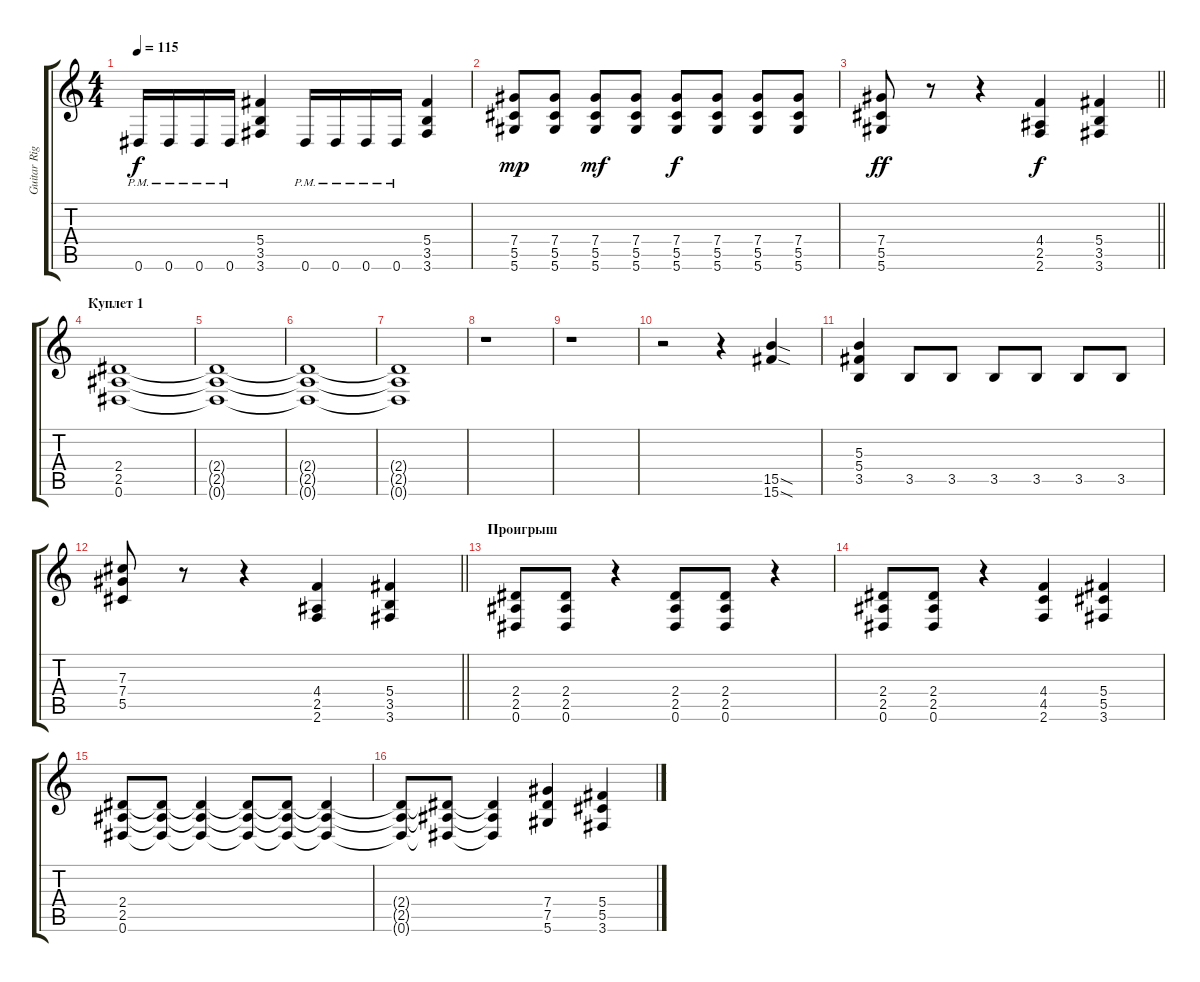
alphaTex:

\track ("Guitar Right" "Guitar Rig") {instrument distortionguitar}
\staff {score tabs}
\tuning (Eb4 Bb3 Gb3 Db3 Ab2 Eb2) {hide}
\ts (4 4)
\tempo 115
\clef g2
\ks c
0.6{pm}.16{dy f} 0.6{pm}.16 0.6{pm}.16 0.6{pm}.16 (5.4 3.5 3.6).4 0.6{pm}.16 0.6{pm}.16 0.6{pm}.16 0.6{pm}.16 (5.4 3.5 3.6).4 |
(7.4 5.5 5.6).8{dy mp} (7.4 5.5 5.6).8 (7.4 5.5 5.6).8{dy mf} (7.4 5.5 5.6).8 (7.4 5.5 5.6).8{dy f} (7.4 5.5 5.6).8 (7.4 5.5 5.6).8 (7.4 5.5 5.6).8 |
\barLineRight lightlight
(7.4 5.5 5.6).8{dy ff} r.8 r.4 (4.4 2.5 2.6).4{dy f} (5.4 3.5 3.6).4 |
\section ("" "Куплет 1")
(2.4 2.5 0.6).1{volume 0} |
(2.4{t} 2.5{t} 0.6{t}).1 |
(2.4{t} 2.5{t} 0.6{t}).1 |
(2.4{t} 2.5{t} 0.6{t}).1 |
r.1 |
r.1 |
r.2 r.4 (15.5{sod} 15.6{sod}).4{volume 15} |
(5.3 5.4 3.5).4{volume 14} 3.5.8 3.5.8 3.5.8 3.5.8 3.5.8 3.5.8 |
\barLineRight lightlight
(7.3 7.4 5.5).8 r.8 r.4 (4.4 2.5 2.6).4 (5.4 3.5 3.6).4 |
\section ("" "Проигрыш")
(2.4 2.5 0.6).8 (2.4 2.5 0.6).8 r.4 (2.4 2.5 0.6).8 (2.4 2.5 0.6).8 r.4 |
(2.4 2.5 0.6).8 (2.4 2.5 0.6).8 r.4 (4.4 4.5 2.6).4 (5.4 5.5 3.6).4 |
(2.4 2.5 0.6).8 (2.4{t} 2.5{t} 0.6{t}).8 (2.4{t} 2.5{t} 0.6{t}).4 (2.4{t} 2.5{t} 0.6{t}).8 (2.4{t} 2.5{t} 0.6{t}).8 (2.4{t} 2.5{t} 0.6{t}).4 |
(2.4{t} 2.5{t} 0.6{t}).8 (2.4{t} 2.5{t} 0.6{t}).8 (2.4{t} 2.5{t} 0.6{t}).4 (7.4 7.5 5.6).4 (5.4 5.5 3.6).4
